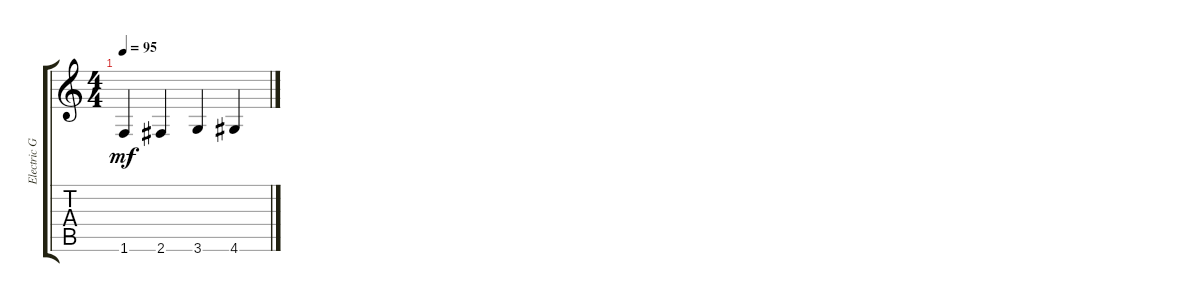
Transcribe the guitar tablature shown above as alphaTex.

\track ("Electric Guitar" "Electric G") {instrument distortionguitar}
\staff {score tabs}
\tuning (E4 B3 G3 D3 A2 E2) {hide}
\ts (4 4)
\tempo 95
\clef g2
\ks c
1.6.4{dy mf instrument distortionguitar} 2.6.4 3.6.4 4.6.4
